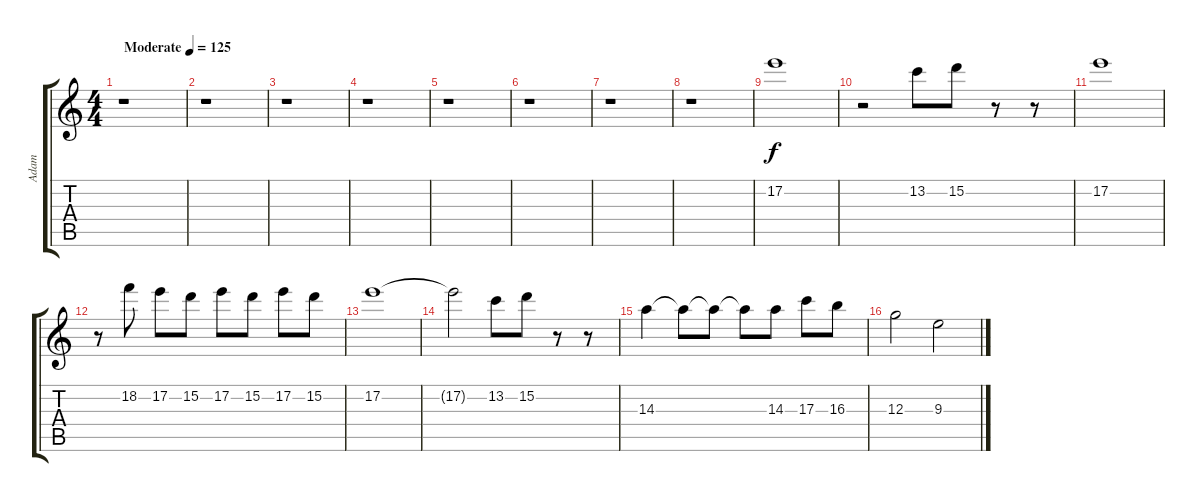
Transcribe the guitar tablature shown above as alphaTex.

\track ("Adam" "Adam") {instrument electricguitarjazz}
\staff {score tabs}
\tuning (E4 B3 G3 D3 A2 D2) {hide}
\ts (4 4)
\tempo (125 "Moderate")
\clef g2
\ks c
r.1{dy f instrument electricguitarjazz} |
r.1 |
r.1 |
r.1 |
r.1 |
r.1 |
r.1 |
r.1 |
17.2.1 |
r.2 13.2.8 15.2.8 r.8 r.8 |
17.2.1 |
r.8 18.2.8 17.2.8 15.2.8 17.2.8 15.2.8 17.2.8 15.2.8 |
17.2.1 |
17.2{t}.2 13.2.8 15.2.8 r.8 r.8 |
14.3.4 14.3{t}.8 14.3{t}.8 14.3{t}.8 14.3.8 17.3.8 16.3.8 |
12.3.2 9.3.2
